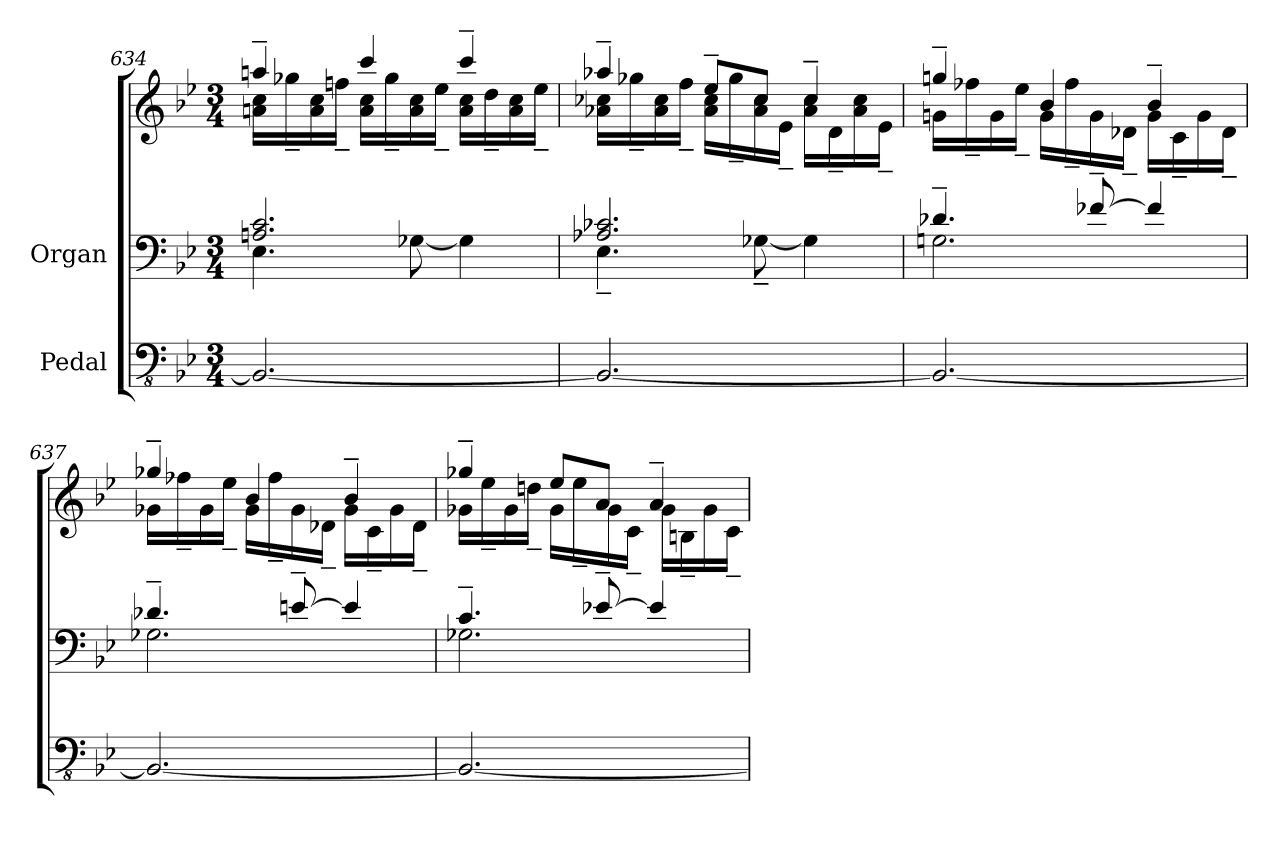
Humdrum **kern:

**kern	**kern	**kern
*part2	*part1	*part1
*staff3	*staff2	*staff1
*I"Pedal	*I"Organ	*
*clefFv4	*clefF4	*clefG2
*k[b-e-]	*k[b-e-]	*k[b-e-]
*M3/4	*M3/4	*M3/4
=634	=634	=634
*	*^	*^
2.BBB-/_	2.An/ 2.c/	4.E-\	4aan~/	16an\ 16cc\LL
.	.	.	.	16gg-X~\
.	.	.	.	16a\ 16cc\
.	.	.	.	16ffn~\JJ
.	.	.	4ccc/	16a\ 16cc\LL
.	.	.	.	16gg-~\
.	.	[8G-X\	.	16a\ 16cc\
.	.	.	.	16ee-~\JJ
.	.	4G-\]	4ccc~/	16a\ 16cc\LL
.	.	.	.	16dd~\
.	.	.	.	16a\ 16cc\
.	.	.	.	16ee-~\JJ
=635	=635	=635	=635	=635
2.BBB-/_	2.A-X/ 2.c-X/	4.E-~\	4aa-X~/	16a-X\ 16cc-X\LL
.	.	.	.	16gg-X~\
.	.	.	.	16a-\ 16cc-\
.	.	.	.	16ff~\JJ
.	.	.	8ee-~/L	16a-\ 16cc-\LL
.	.	.	.	16gg-~\
.	.	[8G-X~\	8cc-/J	16a-\ 16cc-\
.	.	.	.	16e-~\JJ
.	.	4G-\]	4cc-~/	16a-\ 16cc-\LL
.	.	.	.	16d~\
.	.	.	.	16a-\ 16cc-\
.	.	.	.	16e-~\JJ
!!LO:LB:g=z	!!
=636	=636	=636	=636	=636
2.BBB-/_	4.d-X~/	2.Gn\	4ggn~/	16gn\LL
.	.	.	.	16ff-X~\
.	.	.	.	16g\
.	.	.	.	16ee-~\JJ
.	.	.	4b-/	16g\LL
.	.	.	.	16ff-~\
.	[8f-X~/	.	.	16g\
.	.	.	.	16d-X~\JJ
.	4f-/]	.	4b-~/	16g\LL
.	.	.	.	16c~\
.	.	.	.	16g\
.	.	.	.	16d-~\JJ
=637	=637	=637	=637	=637
2.BBB-/_	4.d-X~/	2.G-X\	4gg-X~/	16g-X\LL
.	.	.	.	16ff-X~\
.	.	.	.	16g-\
.	.	.	.	16ee-~\JJ
.	.	.	4b-/	16g-\LL
.	.	.	.	16ff-~\
.	[8en~/	.	.	16g-\
.	.	.	.	16d-X~\JJ
.	4e/]	.	4b-~/	16g-\LL
.	.	.	.	16c~\
.	.	.	.	16g-\
.	.	.	.	16d-~\JJ
=638	=638	=638	=638	=638
2.BBB-/_	4.c~/	2.G-X\	4gg-X~/	16g-X\LL
.	.	.	.	16ee-~\
.	.	.	.	16g-\
.	.	.	.	16ddn~\JJ
.	.	.	8ee-/L	16g-\LL
.	.	.	.	16ee-~\
.	[8e-X~/	.	8a/J	16g-\
.	.	.	.	16c~\JJ
.	4e-/]	.	4a~/	16g-\LL
.	.	.	.	16Bn~\
.	.	.	.	16g-\
.	.	.	.	16c~\JJ
*	*v	*v	*	*
*	*	*v	*v
=	=	=
*-	*-	*-
